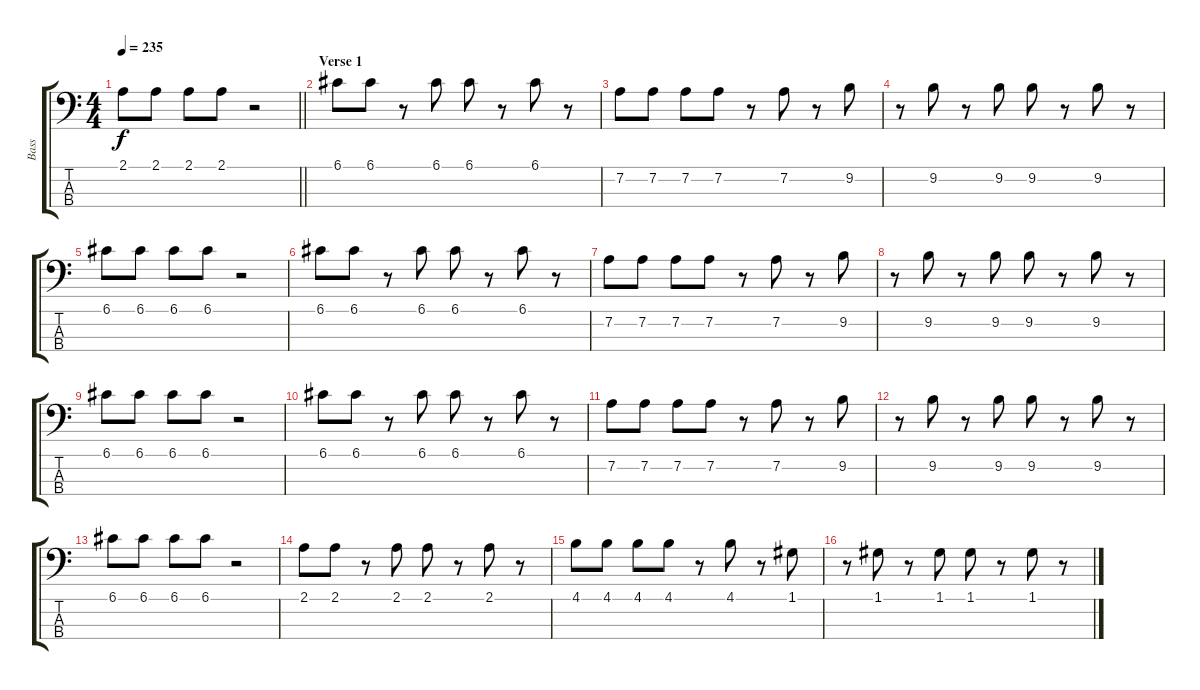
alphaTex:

\track ("Bass" "Bass") {instrument electricbassfinger}
\staff {score tabs}
\tuning (G2 D2 A1 E1) {hide}
\ts (4 4)
\tempo 235
\clef f4
\barLineRight lightlight
\ks c
2.1.8{dy f} 2.1.8 2.1.8 2.1.8 r.2 |
\section ("" "Verse 1")
6.1.8 6.1.8 r.8 6.1.8 6.1.8 r.8 6.1.8 r.8 |
7.2.8 7.2.8 7.2.8 7.2.8 r.8 7.2.8 r.8 9.2.8 |
r.8 9.2.8 r.8 9.2.8 9.2.8 r.8 9.2.8 r.8 |
6.1.8 6.1.8 6.1.8 6.1.8 r.2 |
6.1.8 6.1.8 r.8 6.1.8 6.1.8 r.8 6.1.8 r.8 |
7.2.8 7.2.8 7.2.8 7.2.8 r.8 7.2.8 r.8 9.2.8 |
r.8 9.2.8 r.8 9.2.8 9.2.8 r.8 9.2.8 r.8 |
6.1.8 6.1.8 6.1.8 6.1.8 r.2 |
6.1.8 6.1.8 r.8 6.1.8 6.1.8 r.8 6.1.8 r.8 |
7.2.8 7.2.8 7.2.8 7.2.8 r.8 7.2.8 r.8 9.2.8 |
r.8 9.2.8 r.8 9.2.8 9.2.8 r.8 9.2.8 r.8 |
6.1.8 6.1.8 6.1.8 6.1.8 r.2 |
2.1.8 2.1.8 r.8 2.1.8 2.1.8 r.8 2.1.8 r.8 |
4.1.8 4.1.8 4.1.8 4.1.8 r.8 4.1.8 r.8 1.1.8 |
r.8 1.1.8 r.8 1.1.8 1.1.8 r.8 1.1.8 r.8
